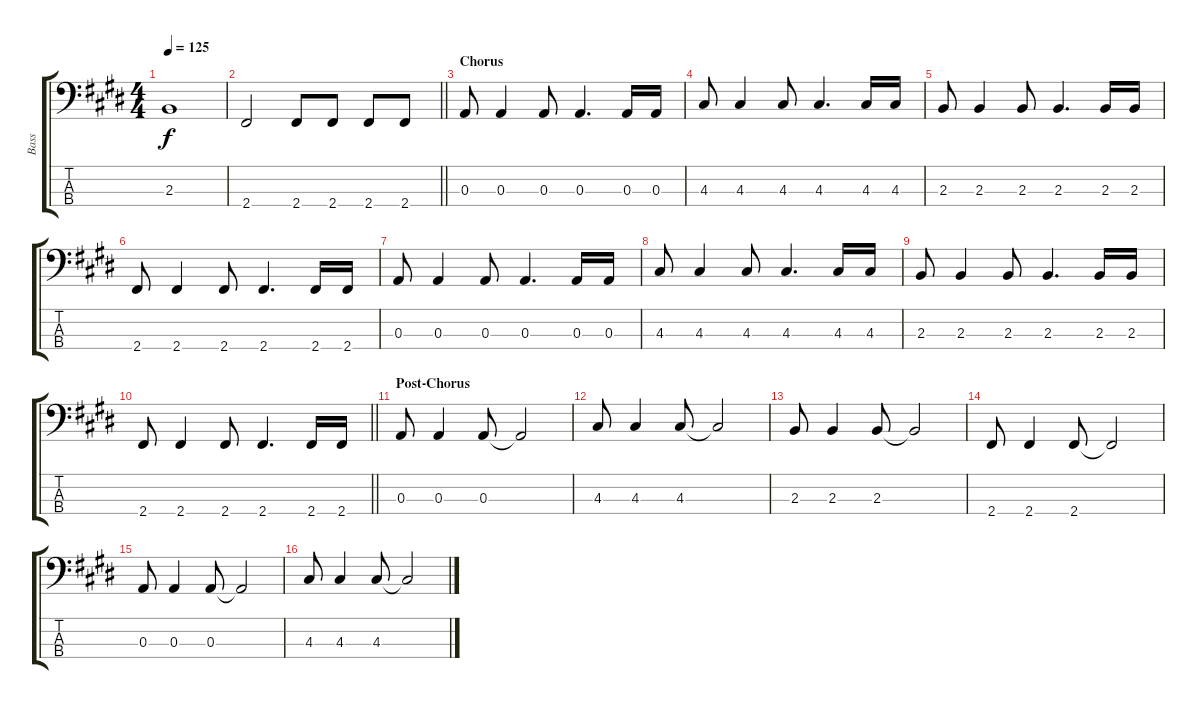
\track ("Bass" "Bass") {instrument electricbassfinger}
\staff {score tabs}
\tuning (G2 D2 A1 E1) {hide}
\ts (4 4)
\tempo 125
\clef f4
\ks c#minor
2.3.1{dy f} |
\barLineRight lightlight
2.4.2 2.4.8 2.4.8 2.4.8 2.4.8 |
\section ("" "Chorus")
0.3.8 0.3.4 0.3.8 0.3.4{d} 0.3.16 0.3.16 |
4.3.8 4.3.4 4.3.8 4.3.4{d} 4.3.16 4.3.16 |
2.3.8 2.3.4 2.3.8 2.3.4{d} 2.3.16 2.3.16 |
2.4.8 2.4.4 2.4.8 2.4.4{d} 2.4.16 2.4.16 |
0.3.8 0.3.4 0.3.8 0.3.4{d} 0.3.16 0.3.16 |
4.3.8 4.3.4 4.3.8 4.3.4{d} 4.3.16 4.3.16 |
2.3.8 2.3.4 2.3.8 2.3.4{d} 2.3.16 2.3.16 |
\barLineRight lightlight
2.4.8 2.4.4 2.4.8 2.4.4{d} 2.4.16 2.4.16 |
\section ("" "Post-Chorus")
0.3.8 0.3.4 0.3.8 0.3{t}.2 |
4.3.8 4.3.4 4.3.8 4.3{t}.2 |
2.3.8 2.3.4 2.3.8 2.3{t}.2 |
2.4.8 2.4.4 2.4.8 2.4{t}.2 |
0.3.8 0.3.4 0.3.8 0.3{t}.2 |
4.3.8 4.3.4 4.3.8 4.3{t}.2
